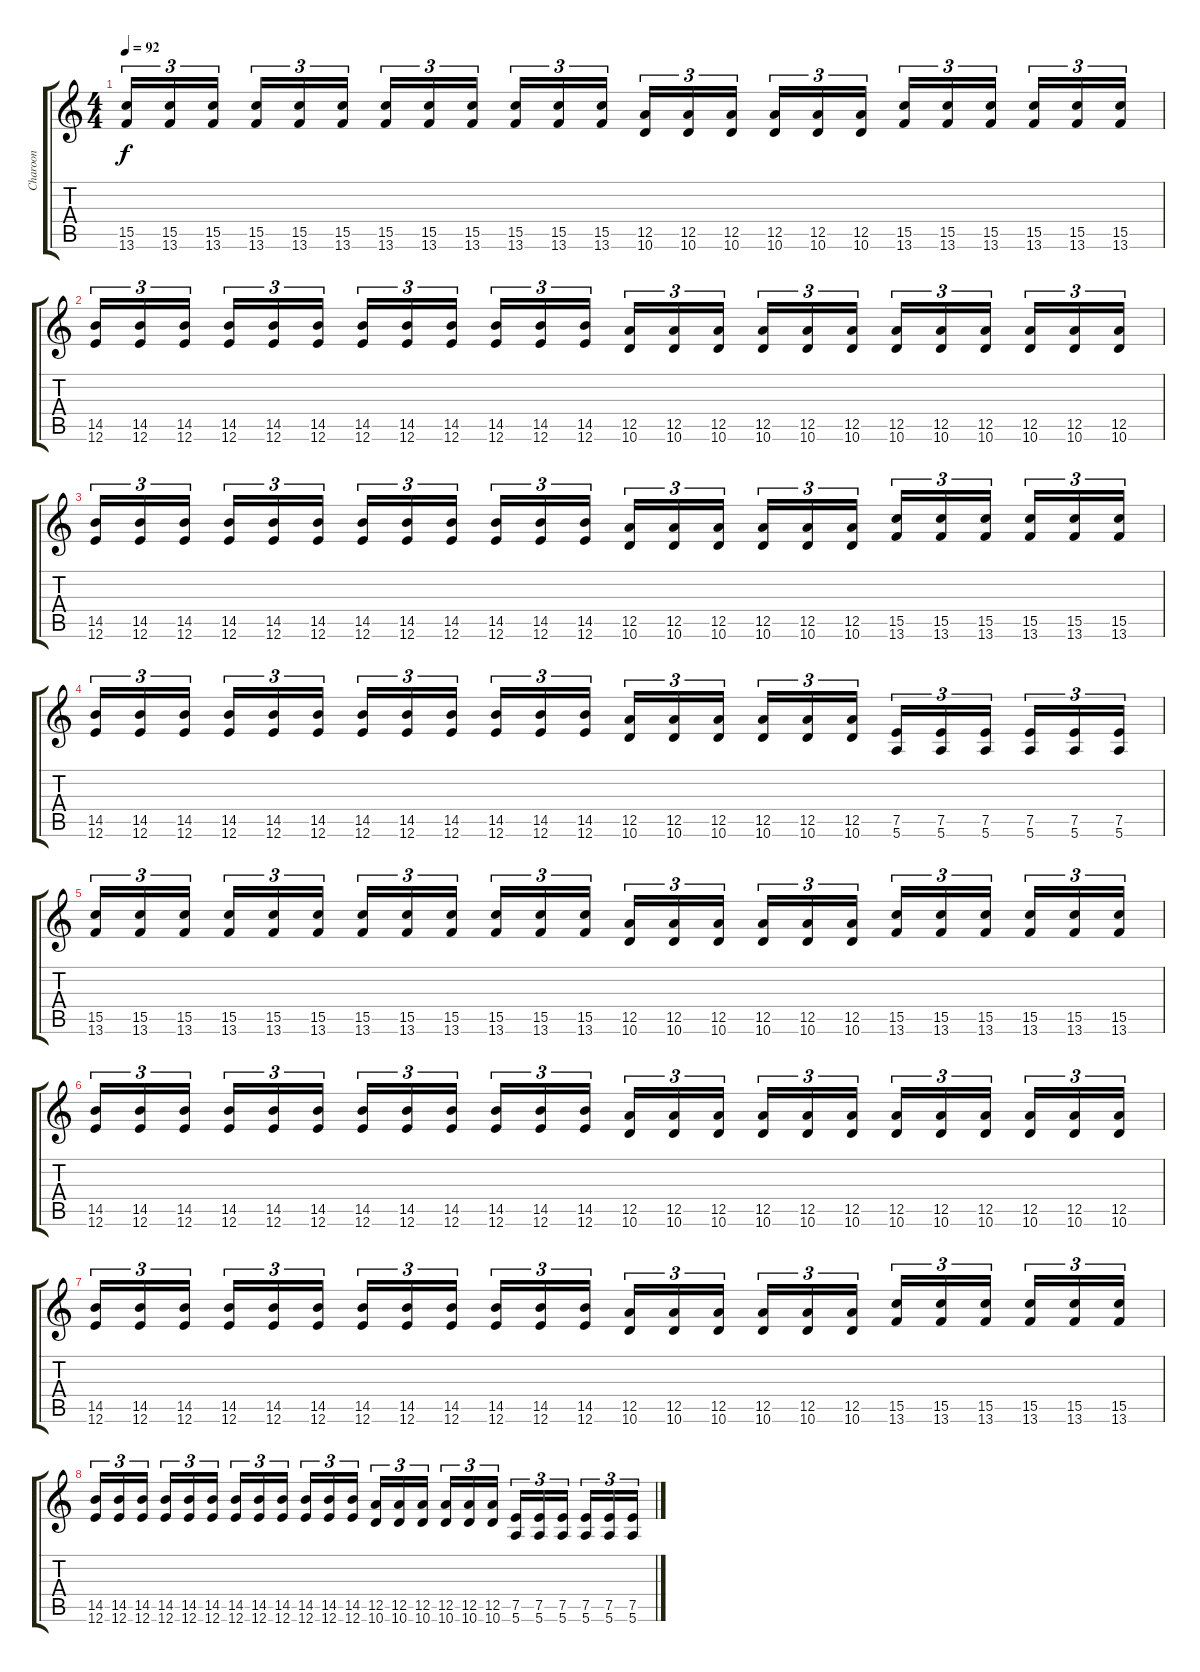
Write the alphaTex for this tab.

\track ("Charoon " "Charoon ") {instrument distortionguitar}
\staff {score tabs}
\tuning (E4 B3 G3 D3 A2 E2) {hide}
\ts (4 4)
\tempo 92
\clef g2
\ks c
(15.5 13.6).16{tu (3 2) dy f} (15.5 13.6).16{tu (3 2)} (15.5 13.6).16{tu (3 2)} (15.5 13.6).16{tu (3 2)} (15.5 13.6).16{tu (3 2)} (15.5 13.6).16{tu (3 2)} (15.5 13.6).16{tu (3 2)} (15.5 13.6).16{tu (3 2)} (15.5 13.6).16{tu (3 2)} (15.5 13.6).16{tu (3 2)} (15.5 13.6).16{tu (3 2)} (15.5 13.6).16{tu (3 2)} (12.5 10.6).16{tu (3 2)} (12.5 10.6).16{tu (3 2)} (12.5 10.6).16{tu (3 2)} (12.5 10.6).16{tu (3 2)} (12.5 10.6).16{tu (3 2)} (12.5 10.6).16{tu (3 2)} (15.5 13.6).16{tu (3 2)} (15.5 13.6).16{tu (3 2)} (15.5 13.6).16{tu (3 2)} (15.5 13.6).16{tu (3 2)} (15.5 13.6).16{tu (3 2)} (15.5 13.6).16{tu (3 2)} |
(14.5 12.6).16{tu (3 2)} (14.5 12.6).16{tu (3 2)} (14.5 12.6).16{tu (3 2)} (14.5 12.6).16{tu (3 2)} (14.5 12.6).16{tu (3 2)} (14.5 12.6).16{tu (3 2)} (14.5 12.6).16{tu (3 2)} (14.5 12.6).16{tu (3 2)} (14.5 12.6).16{tu (3 2)} (14.5 12.6).16{tu (3 2)} (14.5 12.6).16{tu (3 2)} (14.5 12.6).16{tu (3 2)} (12.5 10.6).16{tu (3 2)} (12.5 10.6).16{tu (3 2)} (12.5 10.6).16{tu (3 2)} (12.5 10.6).16{tu (3 2)} (12.5 10.6).16{tu (3 2)} (12.5 10.6).16{tu (3 2)} (12.5 10.6).16{tu (3 2)} (12.5 10.6).16{tu (3 2)} (12.5 10.6).16{tu (3 2)} (12.5 10.6).16{tu (3 2)} (12.5 10.6).16{tu (3 2)} (12.5 10.6).16{tu (3 2)} |
(14.5 12.6).16{tu (3 2)} (14.5 12.6).16{tu (3 2)} (14.5 12.6).16{tu (3 2)} (14.5 12.6).16{tu (3 2)} (14.5 12.6).16{tu (3 2)} (14.5 12.6).16{tu (3 2)} (14.5 12.6).16{tu (3 2)} (14.5 12.6).16{tu (3 2)} (14.5 12.6).16{tu (3 2)} (14.5 12.6).16{tu (3 2)} (14.5 12.6).16{tu (3 2)} (14.5 12.6).16{tu (3 2)} (12.5 10.6).16{tu (3 2)} (12.5 10.6).16{tu (3 2)} (12.5 10.6).16{tu (3 2)} (12.5 10.6).16{tu (3 2)} (12.5 10.6).16{tu (3 2)} (12.5 10.6).16{tu (3 2)} (15.5 13.6).16{tu (3 2)} (15.5 13.6).16{tu (3 2)} (15.5 13.6).16{tu (3 2)} (15.5 13.6).16{tu (3 2)} (15.5 13.6).16{tu (3 2)} (15.5 13.6).16{tu (3 2)} |
(14.5 12.6).16{tu (3 2)} (14.5 12.6).16{tu (3 2)} (14.5 12.6).16{tu (3 2)} (14.5 12.6).16{tu (3 2)} (14.5 12.6).16{tu (3 2)} (14.5 12.6).16{tu (3 2)} (14.5 12.6).16{tu (3 2)} (14.5 12.6).16{tu (3 2)} (14.5 12.6).16{tu (3 2)} (14.5 12.6).16{tu (3 2)} (14.5 12.6).16{tu (3 2)} (14.5 12.6).16{tu (3 2)} (12.5 10.6).16{tu (3 2)} (12.5 10.6).16{tu (3 2)} (12.5 10.6).16{tu (3 2)} (12.5 10.6).16{tu (3 2)} (12.5 10.6).16{tu (3 2)} (12.5 10.6).16{tu (3 2)} (7.5 5.6).16{tu (3 2)} (7.5 5.6).16{tu (3 2)} (7.5 5.6).16{tu (3 2)} (7.5 5.6).16{tu (3 2)} (7.5 5.6).16{tu (3 2)} (7.5 5.6).16{tu (3 2)} |
(15.5 13.6).16{tu (3 2)} (15.5 13.6).16{tu (3 2)} (15.5 13.6).16{tu (3 2)} (15.5 13.6).16{tu (3 2)} (15.5 13.6).16{tu (3 2)} (15.5 13.6).16{tu (3 2)} (15.5 13.6).16{tu (3 2)} (15.5 13.6).16{tu (3 2)} (15.5 13.6).16{tu (3 2)} (15.5 13.6).16{tu (3 2)} (15.5 13.6).16{tu (3 2)} (15.5 13.6).16{tu (3 2)} (12.5 10.6).16{tu (3 2)} (12.5 10.6).16{tu (3 2)} (12.5 10.6).16{tu (3 2)} (12.5 10.6).16{tu (3 2)} (12.5 10.6).16{tu (3 2)} (12.5 10.6).16{tu (3 2)} (15.5 13.6).16{tu (3 2)} (15.5 13.6).16{tu (3 2)} (15.5 13.6).16{tu (3 2)} (15.5 13.6).16{tu (3 2)} (15.5 13.6).16{tu (3 2)} (15.5 13.6).16{tu (3 2)} |
(14.5 12.6).16{tu (3 2)} (14.5 12.6).16{tu (3 2)} (14.5 12.6).16{tu (3 2)} (14.5 12.6).16{tu (3 2)} (14.5 12.6).16{tu (3 2)} (14.5 12.6).16{tu (3 2)} (14.5 12.6).16{tu (3 2)} (14.5 12.6).16{tu (3 2)} (14.5 12.6).16{tu (3 2)} (14.5 12.6).16{tu (3 2)} (14.5 12.6).16{tu (3 2)} (14.5 12.6).16{tu (3 2)} (12.5 10.6).16{tu (3 2)} (12.5 10.6).16{tu (3 2)} (12.5 10.6).16{tu (3 2)} (12.5 10.6).16{tu (3 2)} (12.5 10.6).16{tu (3 2)} (12.5 10.6).16{tu (3 2)} (12.5 10.6).16{tu (3 2)} (12.5 10.6).16{tu (3 2)} (12.5 10.6).16{tu (3 2)} (12.5 10.6).16{tu (3 2)} (12.5 10.6).16{tu (3 2)} (12.5 10.6).16{tu (3 2)} |
(14.5 12.6).16{tu (3 2)} (14.5 12.6).16{tu (3 2)} (14.5 12.6).16{tu (3 2)} (14.5 12.6).16{tu (3 2)} (14.5 12.6).16{tu (3 2)} (14.5 12.6).16{tu (3 2)} (14.5 12.6).16{tu (3 2)} (14.5 12.6).16{tu (3 2)} (14.5 12.6).16{tu (3 2)} (14.5 12.6).16{tu (3 2)} (14.5 12.6).16{tu (3 2)} (14.5 12.6).16{tu (3 2)} (12.5 10.6).16{tu (3 2)} (12.5 10.6).16{tu (3 2)} (12.5 10.6).16{tu (3 2)} (12.5 10.6).16{tu (3 2)} (12.5 10.6).16{tu (3 2)} (12.5 10.6).16{tu (3 2)} (15.5 13.6).16{tu (3 2)} (15.5 13.6).16{tu (3 2)} (15.5 13.6).16{tu (3 2)} (15.5 13.6).16{tu (3 2)} (15.5 13.6).16{tu (3 2)} (15.5 13.6).16{tu (3 2)} |
(14.5 12.6).16{tu (3 2)} (14.5 12.6).16{tu (3 2)} (14.5 12.6).16{tu (3 2)} (14.5 12.6).16{tu (3 2)} (14.5 12.6).16{tu (3 2)} (14.5 12.6).16{tu (3 2)} (14.5 12.6).16{tu (3 2)} (14.5 12.6).16{tu (3 2)} (14.5 12.6).16{tu (3 2)} (14.5 12.6).16{tu (3 2)} (14.5 12.6).16{tu (3 2)} (14.5 12.6).16{tu (3 2)} (12.5 10.6).16{tu (3 2)} (12.5 10.6).16{tu (3 2)} (12.5 10.6).16{tu (3 2)} (12.5 10.6).16{tu (3 2)} (12.5 10.6).16{tu (3 2)} (12.5 10.6).16{tu (3 2)} (7.5 5.6).16{tu (3 2)} (7.5 5.6).16{tu (3 2)} (7.5 5.6).16{tu (3 2)} (7.5 5.6).16{tu (3 2)} (7.5 5.6).16{tu (3 2)} (7.5 5.6).16{tu (3 2)}
